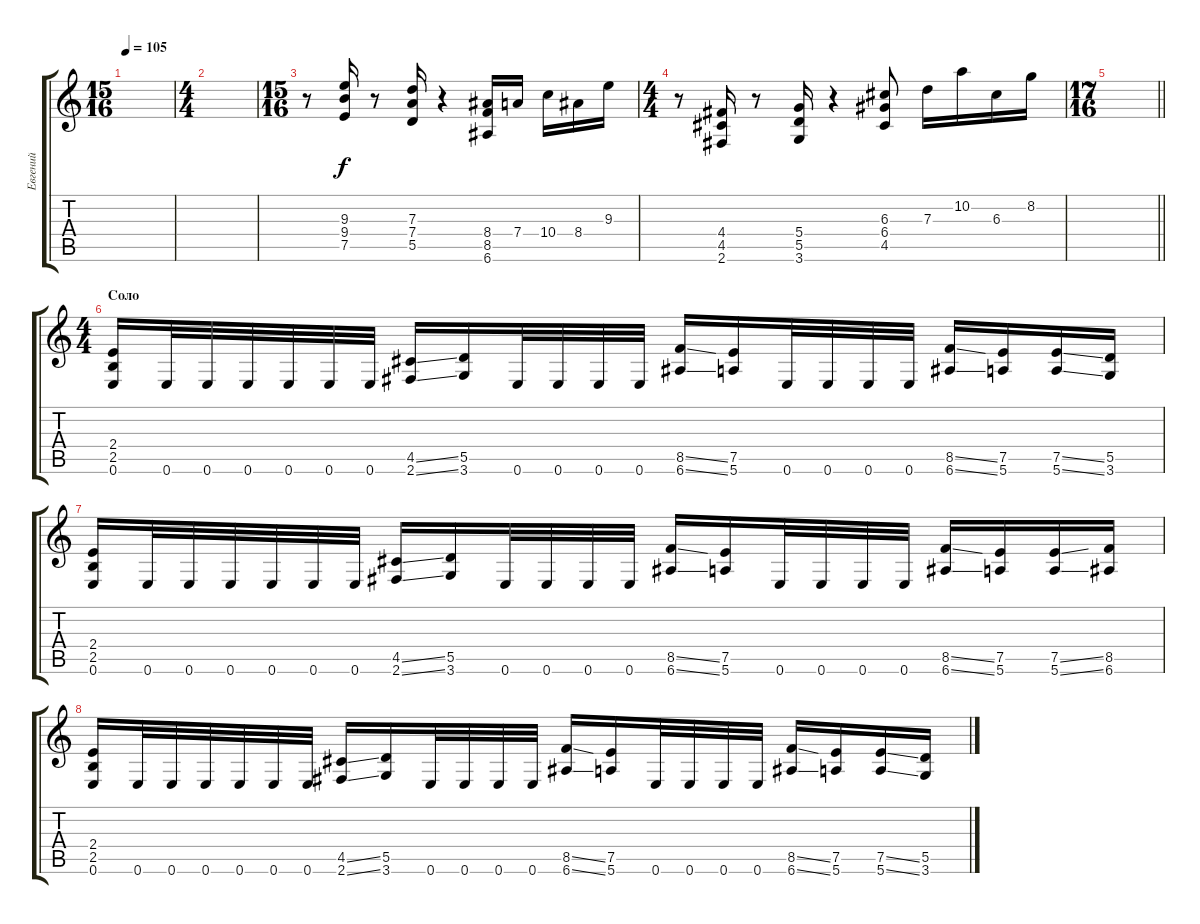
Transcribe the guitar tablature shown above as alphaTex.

\track ("Евгений" "Евгений") {instrument distortionguitar}
\staff {score tabs}
\tuning (E4 B3 G3 D3 A2 E2) {hide}
\ts (15 16)
\tempo 105
\clef g2
\ks c
|
\ts (4 4)
|
\ts (15 16)
r.8 (9.3 9.4 7.5).16 r.8 (7.3 7.4 5.5).16 r.4 (8.4 8.5 6.6).16 7.4.16 10.4.16 8.4.16 9.3.16 |
\ts (4 4)
r.8 (4.4 4.5 2.6).16 r.8 (5.4 5.5 3.6).16 r.4 (6.3 6.4 4.5).8 7.3.16 10.2.16 6.3.16 8.2.16 |
\ts (17 16)
\barLineRight lightlight
|
\ts (4 4)
\section ("" "Соло")
(2.4 2.5 0.6).16 0.6.32 0.6.32 0.6.32 0.6.32 0.6.32 0.6.32 (4.5{ss} 2.6{ss}).16 (5.5 3.6).16 0.6.32 0.6.32 0.6.32 0.6.32 (8.5{ss} 6.6{ss}).16 (7.5 5.6).16 0.6.32 0.6.32 0.6.32 0.6.32 (8.5{ss} 6.6{ss}).16 (7.5 5.6).16 (7.5{ss} 5.6{ss}).16 (5.5 3.6).16 |
(2.4 2.5 0.6).16 0.6.32 0.6.32 0.6.32 0.6.32 0.6.32 0.6.32 (4.5{ss} 2.6{ss}).16 (5.5 3.6).16 0.6.32 0.6.32 0.6.32 0.6.32 (8.5{ss} 6.6{ss}).16 (7.5 5.6).16 0.6.32 0.6.32 0.6.32 0.6.32 (8.5{ss} 6.6{ss}).16 (7.5 5.6).16 (7.5{ss} 5.6{ss}).16 (8.5 6.6).16 |
(2.4 2.5 0.6).16 0.6.32 0.6.32 0.6.32 0.6.32 0.6.32 0.6.32 (4.5{ss} 2.6{ss}).16 (5.5 3.6).16 0.6.32 0.6.32 0.6.32 0.6.32 (8.5{ss} 6.6{ss}).16 (7.5 5.6).16 0.6.32 0.6.32 0.6.32 0.6.32 (8.5{ss} 6.6{ss}).16 (7.5 5.6).16 (7.5{ss} 5.6{ss}).16 (5.5 3.6).16
